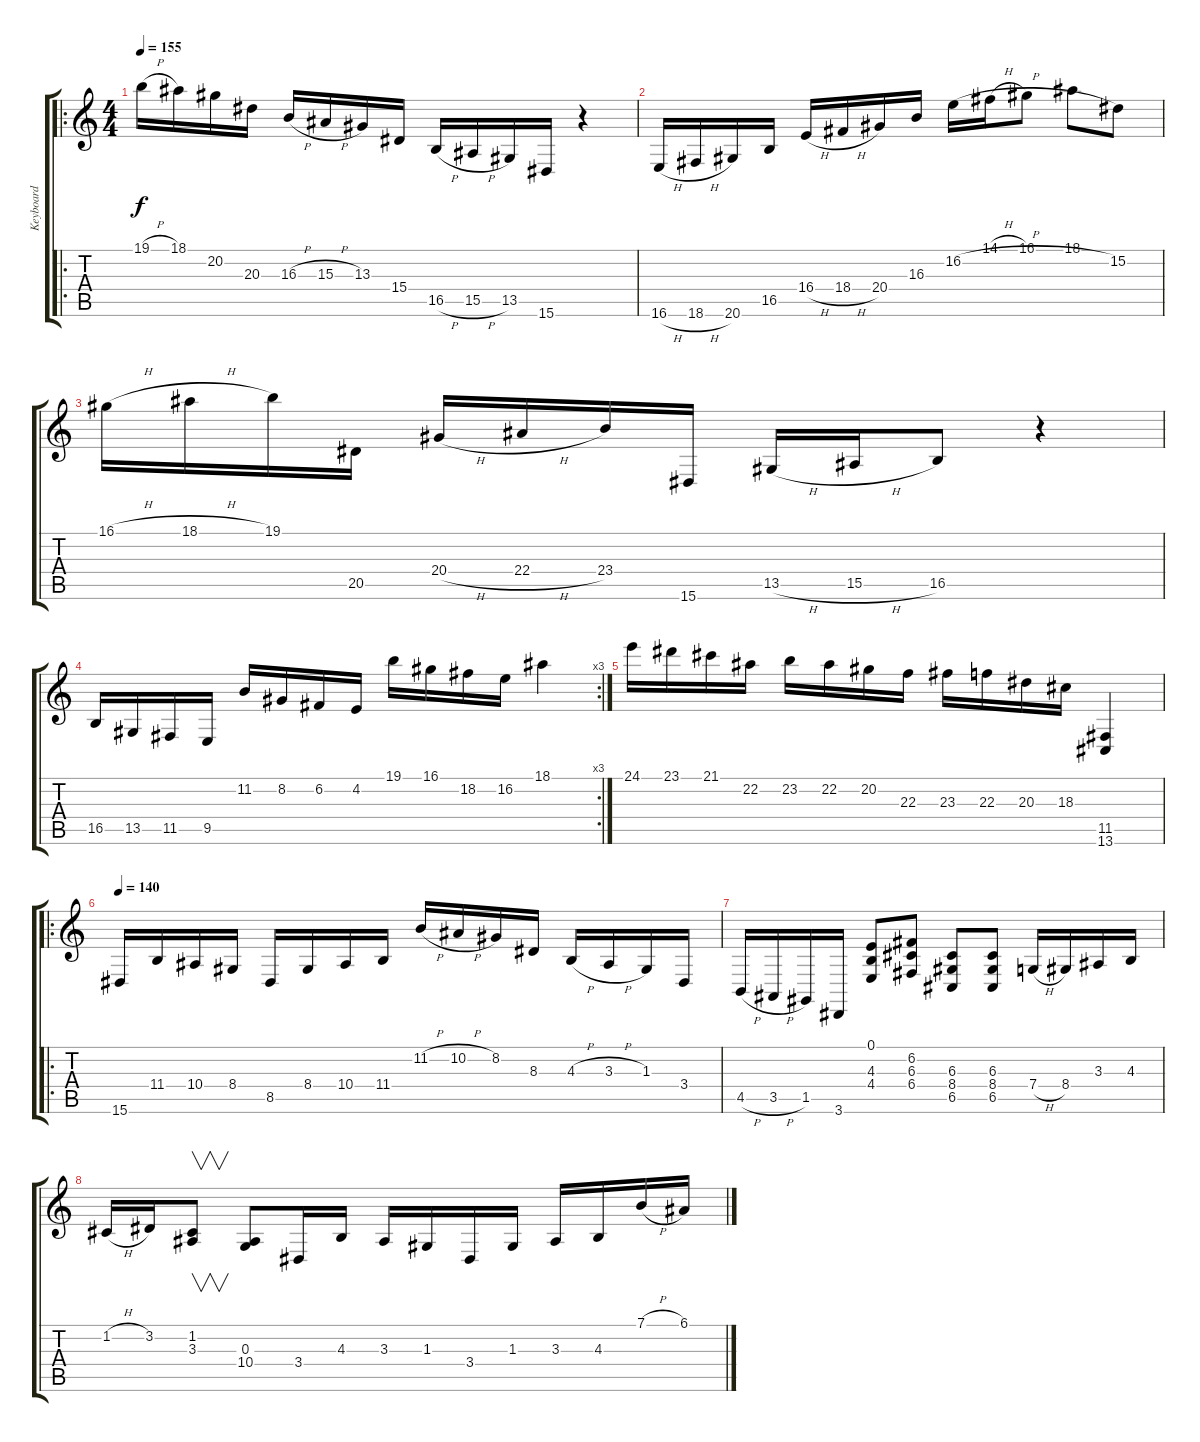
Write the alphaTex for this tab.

\track ("Keyboard" "Keyboard") {instrument harpsichord}
\staff {score tabs}
\tuning (E4 C4 G3 C3 G2 C2) {hide}
\ro
\ts (4 4)
\tempo 155
\clef g2
\ks c
19.1{h}.16{dy f instrument harpsichord} 18.1.16 20.2.16 20.3.16 16.3{h}.16 15.3{h}.16 13.3.16 15.4.16 16.5{h}.16 15.5{h}.16 13.5.16 15.6.16 r.4 |
16.6{h}.16 18.6{h}.16 20.6.16 16.5.16 16.4{h}.16 18.4{h}.16 20.4.16 16.3.16 16.2{h}.16 14.1{h}.16 16.1.8 18.1.8 15.2.8 |
16.1{h}.16 18.1{h}.16 19.1.16 20.5.16 20.4{h}.16 22.4{h}.16 23.4.16 15.6.16 13.5{h}.16 15.5{h}.16 16.5.8 r.4 |
\rc 3
16.5.16 13.5.16 11.5.16 9.5.16 11.2.16 8.2.16 6.2.16 4.2.16 19.1.16 16.1.16 18.2.16 16.2.16 18.1.4 |
24.1.16 23.1.16 21.1.16 22.2.16 23.2.16 22.2.16 20.2.16 22.3.16 23.3.16 22.3.16 20.3.16 18.3.16 (11.5 13.6).4 |
\ro
\tempo 140
15.6.16 11.4.16 10.4.16 8.4.16 8.5.16 8.4.16 10.4.16 11.4.16 11.2{h}.16 10.2{h}.16 8.2.16 8.3.16 4.3{h}.16 3.3{h}.16 1.3.16 3.4.16 |
4.5{h}.16 3.5{h}.16 1.5.16 3.6.16 (0.1 4.3 4.4).8 (6.2 6.3 6.4).8 (6.3 8.4 6.5).8 (6.3 8.4 6.5).8 7.4{h}.16 8.4.16 3.3.16 4.3.16 |
1.2{h}.16 3.2.16 (1.2 3.3).8{v} (0.3 10.4).8 3.4.16 4.3.16 3.3.16 1.3.16 3.4.16 1.3.16 3.3.16 4.3.16 7.1{h}.16 6.1{h}.16
